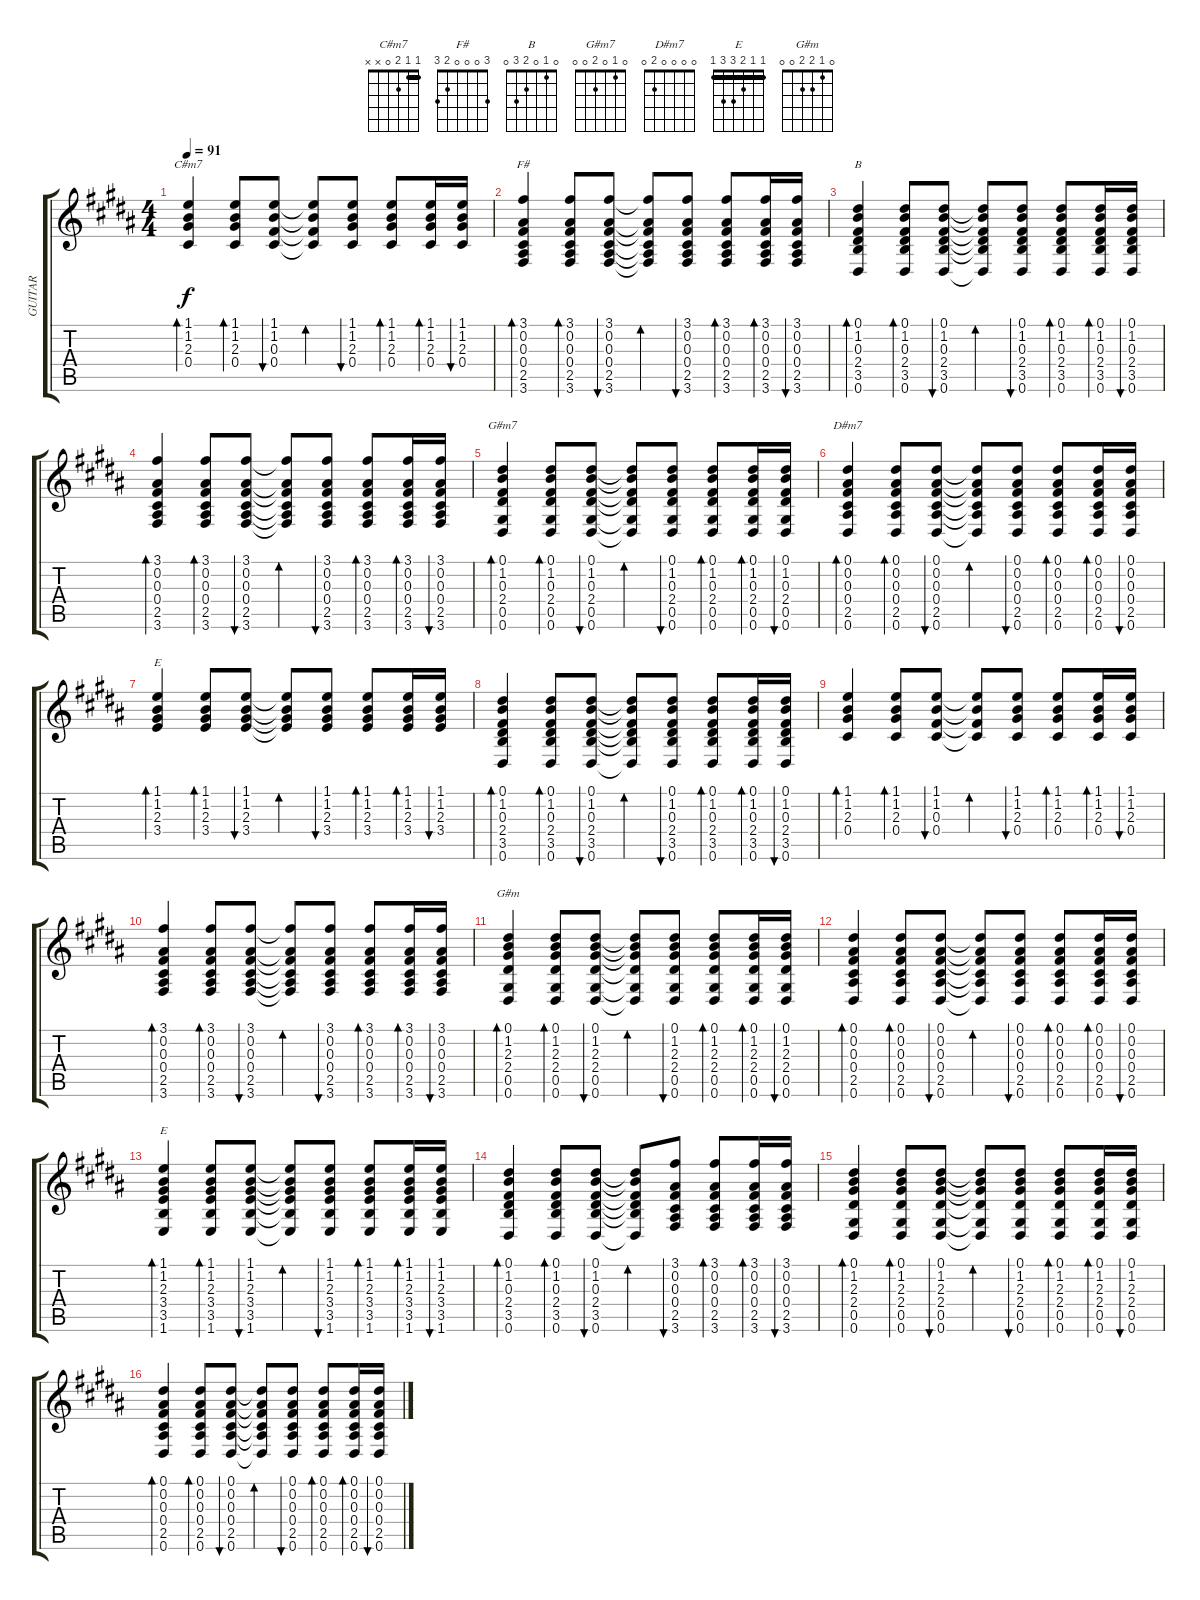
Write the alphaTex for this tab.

\track ("GUITAR" "GUITAR") {instrument acousticguitarnylon}
\staff {score tabs}
\tuning (Eb4 Bb3 Gb3 Db3 Ab2 Eb2) {hide}
\chord ("C#m7" 1 1 2 0 x x) {barre 1}
\chord ("F#" 3 0 0 0 2 3)
\chord ("B" 0 1 0 2 3 0)
\chord ("G#m7" 0 1 0 2 0 0)
\chord ("D#m7" 0 0 0 0 2 0)
\chord ("E" 1 1 2 3 x x) {barre 1}
\chord ("G#m" 0 1 2 2 0 0)
\chord ("E" 1 1 2 3 3 1) {barre 1}
\ts (4 4)
\tempo 91
\clef g2
\ks b
(1.1 1.2 2.3 0.4).4{bd 60 ch "C#m7" dy f} (1.1 1.2 2.3 0.4).8{bd 60} (1.1 1.2 0.3 0.4).8{bu 60} (1.1{t} 1.2{t} 0.3{t} 0.4{t}).8{bd 60} (1.1 1.2 2.3 0.4).8{bu 60} (1.1 1.2 2.3 0.4).8{bd 60} (1.1 1.2 2.3 0.4).16{bd 60} (1.1 1.2 2.3 0.4).16{bu 60} |
(3.1 0.2 0.3 0.4 2.5 3.6).4{bd 60 ch "F#"} (3.1 0.2 0.3 0.4 2.5 3.6).8{bd 60} (3.1 0.2 0.3 0.4 2.5 3.6).8{bu 60} (3.1{t} 0.2{t} 0.3{t} 0.4{t} 2.5{t} 3.6{t}).8{bd 60} (3.1 0.2 0.3 0.4 2.5 3.6).8{bu 60} (3.1 0.2 0.3 0.4 2.5 3.6).8{bd 60} (3.1 0.2 0.3 0.4 2.5 3.6).16{bd 60} (3.1 0.2 0.3 0.4 2.5 3.6).16{bu 60} |
(0.1 1.2 0.3 2.4 3.5 0.6).4{bd 60 ch "B"} (0.1 1.2 0.3 2.4 3.5 0.6).8{bd 60} (0.1 1.2 0.3 2.4 3.5 0.6).8{bu 60} (0.1{t} 1.2{t} 0.3{t} 2.4{t} 3.5{t} 0.6{t}).8{bd 60} (0.1 1.2 0.3 2.4 3.5 0.6).8{bu 60} (0.1 1.2 0.3 2.4 3.5 0.6).8{bd 60} (0.1 1.2 0.3 2.4 3.5 0.6).16{bd 60} (0.1 1.2 0.3 2.4 3.5 0.6).16{bu 60} |
(3.1 0.2 0.3 0.4 2.5 3.6).4{bd 60} (3.1 0.2 0.3 0.4 2.5 3.6).8{bd 60} (3.1 0.2 0.3 0.4 2.5 3.6).8{bu 60} (3.1{t} 0.2{t} 0.3{t} 0.4{t} 2.5{t} 3.6{t}).8{bd 60} (3.1 0.2 0.3 0.4 2.5 3.6).8{bu 60} (3.1 0.2 0.3 0.4 2.5 3.6).8{bd 60} (3.1 0.2 0.3 0.4 2.5 3.6).16{bd 60} (3.1 0.2 0.3 0.4 2.5 3.6).16{bu 60} |
(0.1 1.2 0.3 2.4 0.5 0.6).4{bd 60 ch "G#m7"} (0.1 1.2 0.3 2.4 0.5 0.6).8{bd 60} (0.1 1.2 0.3 2.4 0.5 0.6).8{bu 60} (0.1{t} 1.2{t} 0.3{t} 2.4{t} 0.5{t} 0.6{t}).8{bd 60} (0.1 1.2 0.3 2.4 0.5 0.6).8{bu 60} (0.1 1.2 0.3 2.4 0.5 0.6).8{bd 60} (0.1 1.2 0.3 2.4 0.5 0.6).16{bd 60} (0.1 1.2 0.3 2.4 0.5 0.6).16{bu 60} |
(0.1 0.2 0.3 0.4 2.5 0.6).4{bd 60 ch "D#m7"} (0.1 0.2 0.3 0.4 2.5 0.6).8{bd 60} (0.1 0.2 0.3 0.4 2.5 0.6).8{bu 60} (0.1{t} 0.2{t} 0.3{t} 0.4{t} 2.5{t} 0.6{t}).8{bd 60} (0.1 0.2 0.3 0.4 2.5 0.6).8{bu 60} (0.1 0.2 0.3 0.4 2.5 0.6).8{bd 60} (0.1 0.2 0.3 0.4 2.5 0.6).16{bd 60} (0.1 0.2 0.3 0.4 2.5 0.6).16{bu 60} |
(1.1 1.2 2.3 3.4).4{bd 60 ch "E"} (1.1 1.2 2.3 3.4).8{bd 60} (1.1 1.2 2.3 3.4).8{bu 60} (1.1{t} 1.2{t} 2.3{t} 3.4{t}).8{bd 60} (1.1 1.2 2.3 3.4).8{bu 60} (1.1 1.2 2.3 3.4).8{bd 60} (1.1 1.2 2.3 3.4).16{bd 60} (1.1 1.2 2.3 3.4).16{bu 60} |
(0.1 1.2 0.3 2.4 3.5 0.6).4{bd 60} (0.1 1.2 0.3 2.4 3.5 0.6).8{bd 60} (0.1 1.2 0.3 2.4 3.5 0.6).8{bu 60} (0.1{t} 1.2{t} 0.3{t} 2.4{t} 3.5{t} 0.6{t}).8{bd 60} (0.1 1.2 0.3 2.4 3.5 0.6).8{bu 60} (0.1 1.2 0.3 2.4 3.5 0.6).8{bd 60} (0.1 1.2 0.3 2.4 3.5 0.6).16{bd 60} (0.1 1.2 0.3 2.4 3.5 0.6).16{bu 60} |
(1.1 1.2 2.3 0.4).4{bd 60} (1.1 1.2 2.3 0.4).8{bd 60} (1.1 1.2 0.3 0.4).8{bu 60} (1.1{t} 1.2{t} 0.3{t} 0.4{t}).8{bd 60} (1.1 1.2 2.3 0.4).8{bu 60} (1.1 1.2 2.3 0.4).8{bd 60} (1.1 1.2 2.3 0.4).16{bd 60} (1.1 1.2 2.3 0.4).16{bu 60} |
(3.1 0.2 0.3 0.4 2.5 3.6).4{bd 60} (3.1 0.2 0.3 0.4 2.5 3.6).8{bd 60} (3.1 0.2 0.3 0.4 2.5 3.6).8{bu 60} (3.1{t} 0.2{t} 0.3{t} 0.4{t} 2.5{t} 3.6{t}).8{bd 60} (3.1 0.2 0.3 0.4 2.5 3.6).8{bu 60} (3.1 0.2 0.3 0.4 2.5 3.6).8{bd 60} (3.1 0.2 0.3 0.4 2.5 3.6).16{bd 60} (3.1 0.2 0.3 0.4 2.5 3.6).16{bu 60} |
(0.1 1.2 2.3 2.4 0.5 0.6).4{bd 60 ch "G#m"} (0.1 1.2 2.3 2.4 0.5 0.6).8{bd 60} (0.1 1.2 2.3 2.4 0.5 0.6).8{bu 60} (0.1{t} 1.2{t} 2.3{t} 2.4{t} 0.5{t} 0.6{t}).8{bd 60} (0.1 1.2 2.3 2.4 0.5 0.6).8{bu 60} (0.1 1.2 2.3 2.4 0.5 0.6).8{bd 60} (0.1 1.2 2.3 2.4 0.5 0.6).16{bd 60} (0.1 1.2 2.3 2.4 0.5 0.6).16{bu 60} |
(0.1 0.2 0.3 0.4 2.5 0.6).4{bd 60} (0.1 0.2 0.3 0.4 2.5 0.6).8{bd 60} (0.1 0.2 0.3 0.4 2.5 0.6).8{bu 60} (0.1{t} 0.2{t} 0.3{t} 0.4{t} 2.5{t} 0.6{t}).8{bd 60} (0.1 0.2 0.3 0.4 2.5 0.6).8{bu 60} (0.1 0.2 0.3 0.4 2.5 0.6).8{bd 60} (0.1 0.2 0.3 0.4 2.5 0.6).16{bd 60} (0.1 0.2 0.3 0.4 2.5 0.6).16{bu 60} |
(1.1 1.2 2.3 3.4 3.5 1.6).4{bd 60 ch "E"} (1.1 1.2 2.3 3.4 3.5 1.6).8{bd 60} (1.1 1.2 2.3 3.4 3.5 1.6).8{bu 60} (1.1{t} 1.2{t} 2.3{t} 3.4{t} 3.5{t} 1.6{t}).8{bd 60} (1.1 1.2 2.3 3.4 3.5 1.6).8{bu 60} (1.1 1.2 2.3 3.4 3.5 1.6).8{bd 60} (1.1 1.2 2.3 3.4 3.5 1.6).16{bd 60} (1.1 1.2 2.3 3.4 3.5 1.6).16{bu 60} |
(0.1 1.2 0.3 2.4 3.5 0.6).4{bd 60} (0.1 1.2 0.3 2.4 3.5 0.6).8{bd 60} (0.1 1.2 0.3 2.4 3.5 0.6).8{bu 60} (0.1{t} 1.2{t} 0.3{t} 2.4{t} 3.5{t} 0.6{t}).8{bd 60} (3.1 0.2 0.3 0.4 2.5 3.6).8{bu 60} (3.1 0.2 0.3 0.4 2.5 3.6).8{bd 60} (3.1 0.2 0.3 0.4 2.5 3.6).16{bd 60} (3.1 0.2 0.3 0.4 2.5 3.6).16{bu 60} |
(0.1 1.2 2.3 2.4 0.5 0.6).4{bd 60} (0.1 1.2 2.3 2.4 0.5 0.6).8{bd 60} (0.1 1.2 2.3 2.4 0.5 0.6).8{bu 60} (0.1{t} 1.2{t} 2.3{t} 2.4{t} 0.5{t} 0.6{t}).8{bd 60} (0.1 1.2 2.3 2.4 0.5 0.6).8{bu 60} (0.1 1.2 2.3 2.4 0.5 0.6).8{bd 60} (0.1 1.2 2.3 2.4 0.5 0.6).16{bd 60} (0.1 1.2 2.3 2.4 0.5 0.6).16{bu 60} |
(0.1 0.2 0.3 0.4 2.5 0.6).4{bd 60} (0.1 0.2 0.3 0.4 2.5 0.6).8{bd 60} (0.1 0.2 0.3 0.4 2.5 0.6).8{bu 60} (0.1{t} 0.2{t} 0.3{t} 0.4{t} 2.5{t} 0.6{t}).8{bd 60} (0.1 0.2 0.3 0.4 2.5 0.6).8{bu 60} (0.1 0.2 0.3 0.4 2.5 0.6).8{bd 60} (0.1 0.2 0.3 0.4 2.5 0.6).16{bd 60} (0.1 0.2 0.3 0.4 2.5 0.6).16{bu 60}
